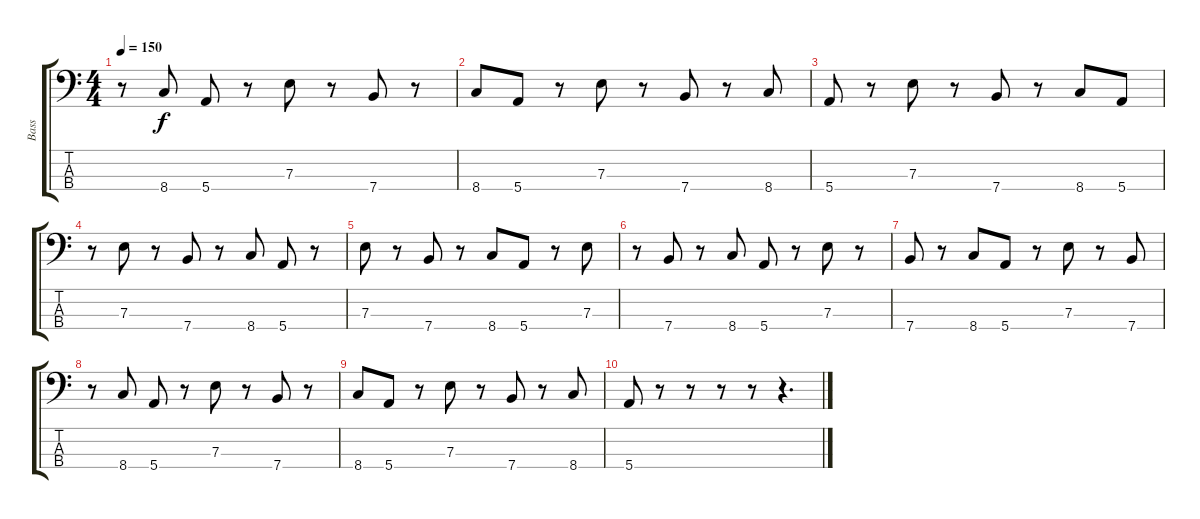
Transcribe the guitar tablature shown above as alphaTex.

\track ("Bass" "Bass") {instrument electricbasspick}
\staff {score tabs}
\tuning (G2 D2 A1 E1) {hide}
\ts (4 4)
\tempo 150
\clef f4
\ks c
r.8{dy f} 8.4.8 5.4.8 r.8 7.3.8 r.8 7.4.8 r.8 |
8.4.8 5.4.8 r.8 7.3.8 r.8 7.4.8 r.8 8.4.8 |
5.4.8 r.8 7.3.8 r.8 7.4.8 r.8 8.4.8 5.4.8 |
r.8 7.3.8 r.8 7.4.8 r.8 8.4.8 5.4.8 r.8 |
7.3.8 r.8 7.4.8 r.8 8.4.8 5.4.8 r.8 7.3.8 |
r.8 7.4.8 r.8 8.4.8 5.4.8 r.8 7.3.8 r.8 |
7.4.8 r.8 8.4.8 5.4.8 r.8 7.3.8 r.8 7.4.8 |
r.8 8.4.8 5.4.8 r.8 7.3.8 r.8 7.4.8 r.8 |
8.4.8 5.4.8 r.8 7.3.8 r.8 7.4.8 r.8 8.4.8 |
5.4.8 r.8 r.8 r.8 r.8 r.4{d}
